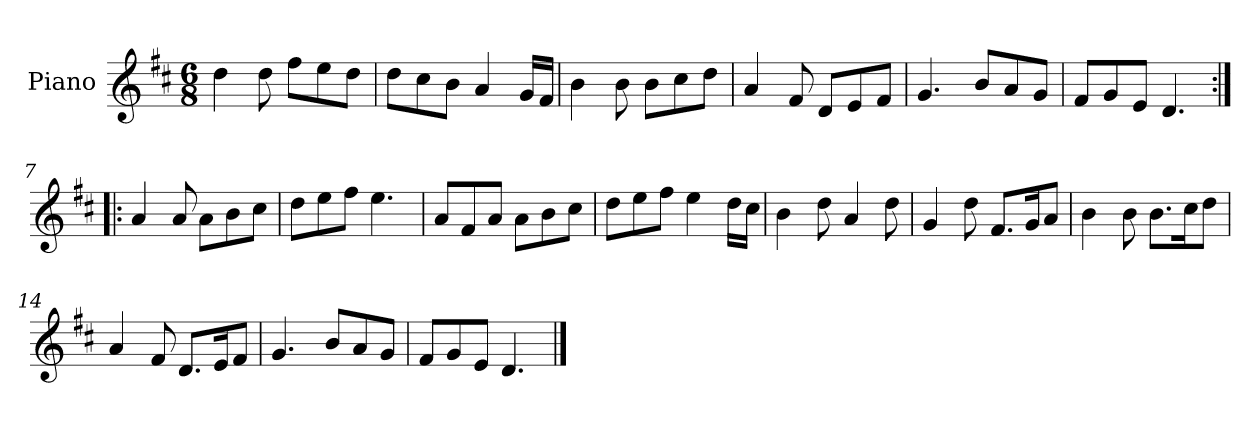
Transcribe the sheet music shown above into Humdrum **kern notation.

**kern
*part1
*staff1
*I"Piano
*I'Pno.
*clefG2
*k[f#c#]
*M6/8
=1
4dd\
8dd\
8ff#\L
8ee\
8dd\J
=2
8dd\L
8cc#\
8b\J
4a/
16g/LL
16f#/JJ
=3
4b\
8b\
8b\L
8cc#\
8dd\J
=4
4a/
8f#/
8d/L
8e/
8f#/J
=5
4.g/
8b/L
8a/
8g/J
=6
8f#/L
8g/
8e/J
4.d/
!!LO:LB:g=z
=7:|!|:
4a/
8a/
8a\L
8b\
8cc#\J
=8
8dd\L
8ee\
8ff#\J
4.ee\
=9
8a/L
8f#/
8a/J
8a\L
8b\
8cc#\J
=10
8dd\L
8ee\
8ff#\J
4ee\
16dd\LL
16cc#\JJ
=11
4b\
8dd\
4a/
8dd\
=12
4g/
8dd\
8.f#/L
16g/K
8a/J
!!LO:LB:g=z
=13
4b\
8b\
8.b\L
16cc#\K
8dd\J
=14
4a/
8f#/
8.d/L
16e/K
8f#/J
=15
4.g/
8b/L
8a/
8g/J
=16
8f#/L
8g/
8e/J
4.d/
==
*-
